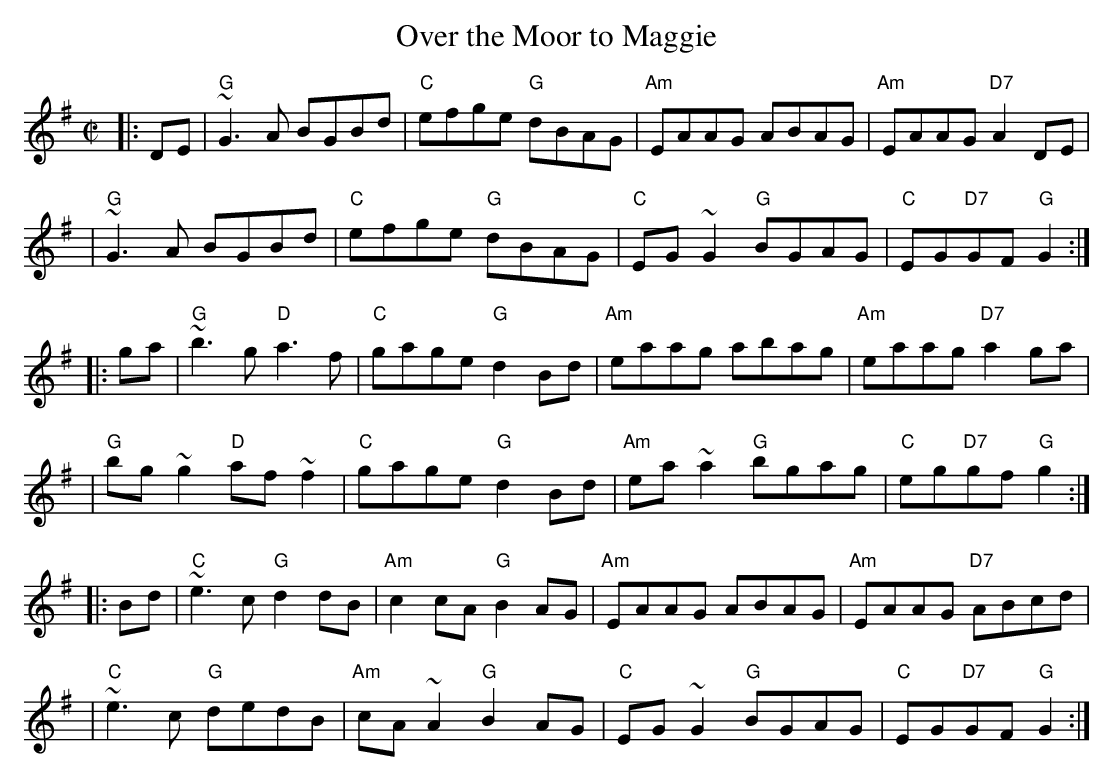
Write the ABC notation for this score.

X:1
T: Over the Moor to Maggie
M: C|
L: 1/8
K: G
|: DE \
|  "G"~G3A  BGBd |  "C"efge  "G"dBAG \
| "Am"EAAG  ABAG | "Am"EAAG "D7"A2DE |
|  "G"~G3A  BGBd |  "C"efge  "G"dBAG \
|  "C"EG~G2 "G"BGAG |  "C"EG"D7"GF "G"G2 :|
|: ga \
|  "G"~b3g  "D"a3f   |  "C"gage  "G"d2Bd \
| "Am"eaag     abag  | "Am"eaag "D7"a2ga |
|  "G"bg~g2 "D"af~f2 |  "C"gage  "G"d2Bd \
| "Am"ea~a2 "G"bgag  |  "C"eg"D7"gf "G"g2 :|
|: Bd \
|  "C"~e3c  "G"d2dB | "Am"c2cA  "G"B2AG \
| "Am"EAAG     ABAG | "Am"EAAG "D7"ABcd |
|  "C"~e3c  "G"dedB | "Am"cA~A2 "G"B2AG \
|  "C"EG~G2 "G"BGAG |  "C"EG"D7"GF "G"G2 :|
